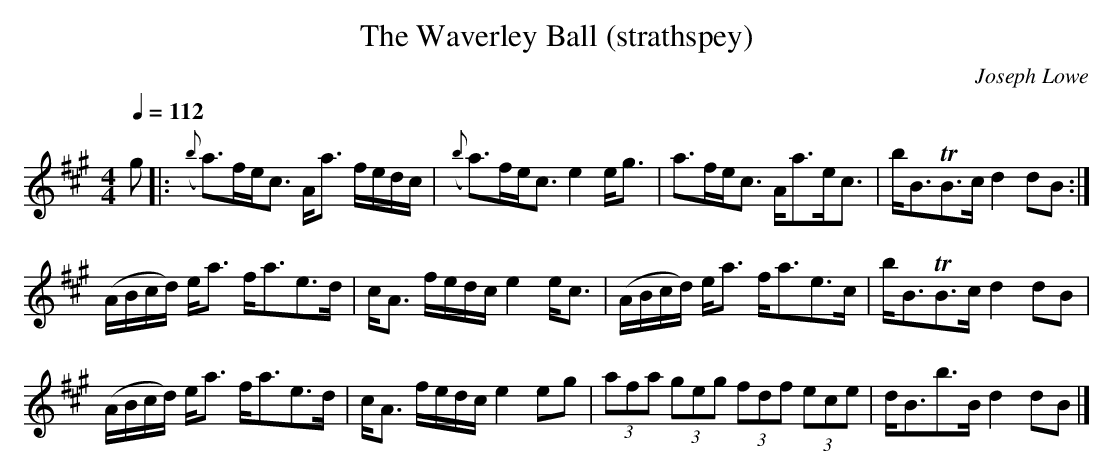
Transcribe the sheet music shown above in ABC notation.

X:1
T:The Waverley Ball (strathspey)
C:Joseph Lowe
M:4/4
L:1/8
Q:1/4=112
K:A
g|:\
({b}a>)fe<c       A<a f/e/d/c/|({b}a>)fe<c      e2e<g| a>fe<c          A<ae<c   |b<BTB>c d2dB:|
   (A/B/c/d/) e<a f<ae>d      |    c<A f/e/d/c/ e2e<c|(A/B/c/d/) e<a   f<ae>c   |b<BTB>c d2dB |
   (A/B/c/d/) e<a f<ae>d      |    c<A f/e/d/c/ e2eg |(3afa    (3geg (3fdf (3ece|d<Bb>B  d2dB|]
